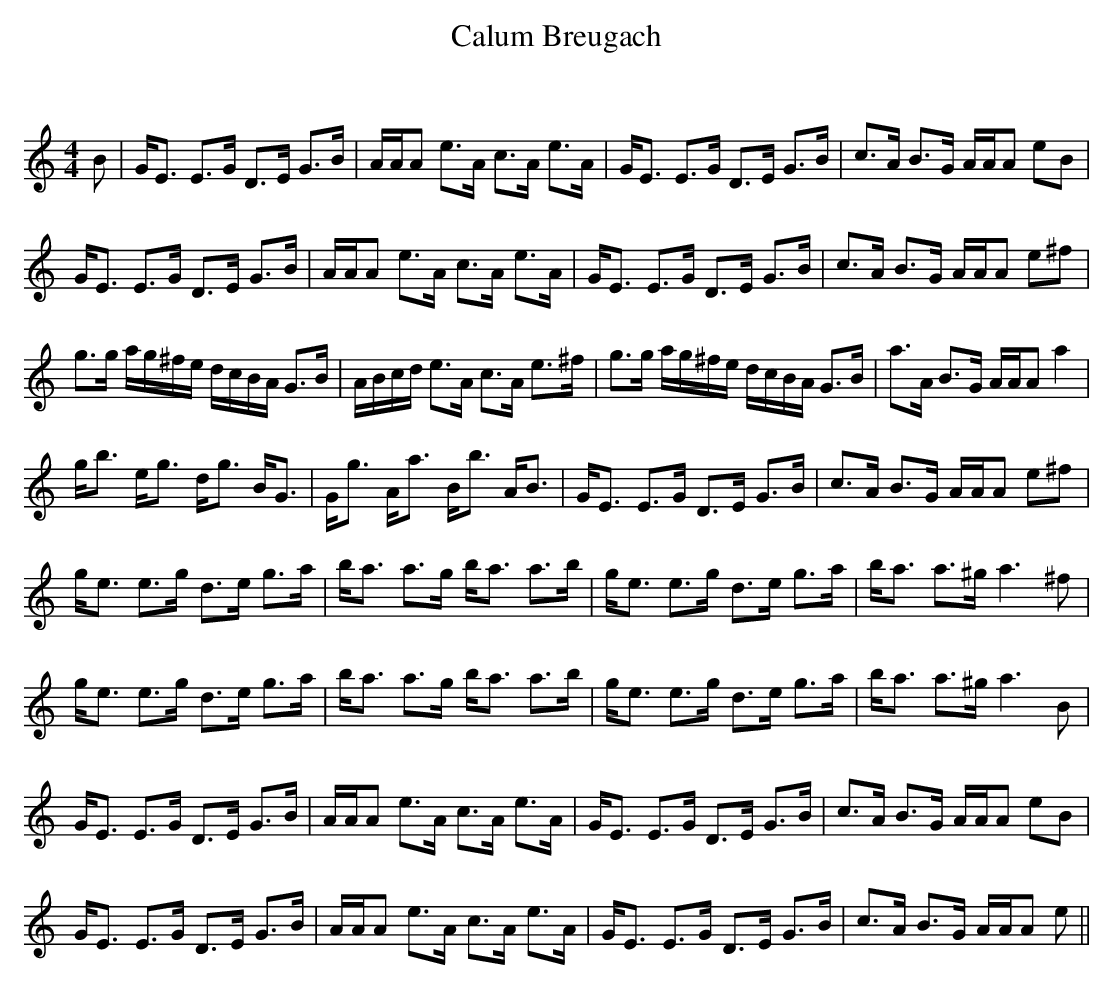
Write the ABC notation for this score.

X:1
T: Calum Breugach
C:
Q: 128
K:Am
M:4/4
L:1/16
B2|GE3 E3G D3E G3B|AAA2 e3A c3A e3A|GE3 E3G D3E G3B|c3A B3G AAA2 e2B2|
GE3 E3G D3E G3B|AAA2 e3A c3A e3A|GE3 E3G D3E G3B|c3A B3G AAA2 e2^f2|
g3g ag^fe dcBA G3B|ABcd e3A c3A e3^f|g3g ag^fe dcBA G3B|a3A B3G AAA2 a4|
gb3 eg3 dg3 BG3|Gg3 Aa3 Bb3 AB3|GE3 E3G D3E G3B|c3A B3G AAA2 e2^f2|
ge3 e3g d3e g3a|ba3 a3g ba3 a3b|ge3 e3g d3e g3a|ba3 a3^g a6^f2|
ge3 e3g d3e g3a|ba3 a3g ba3 a3b|ge3 e3g d3e g3a|ba3 a3^g a6B2|
GE3 E3G D3E G3B|AAA2 e3A c3A e3A|GE3 E3G D3E G3B|c3A B3G AAA2 e2B2|
GE3 E3G D3E G3B|AAA2 e3A c3A e3A|GE3 E3G D3E G3B|c3A B3G AAA2 e2||
